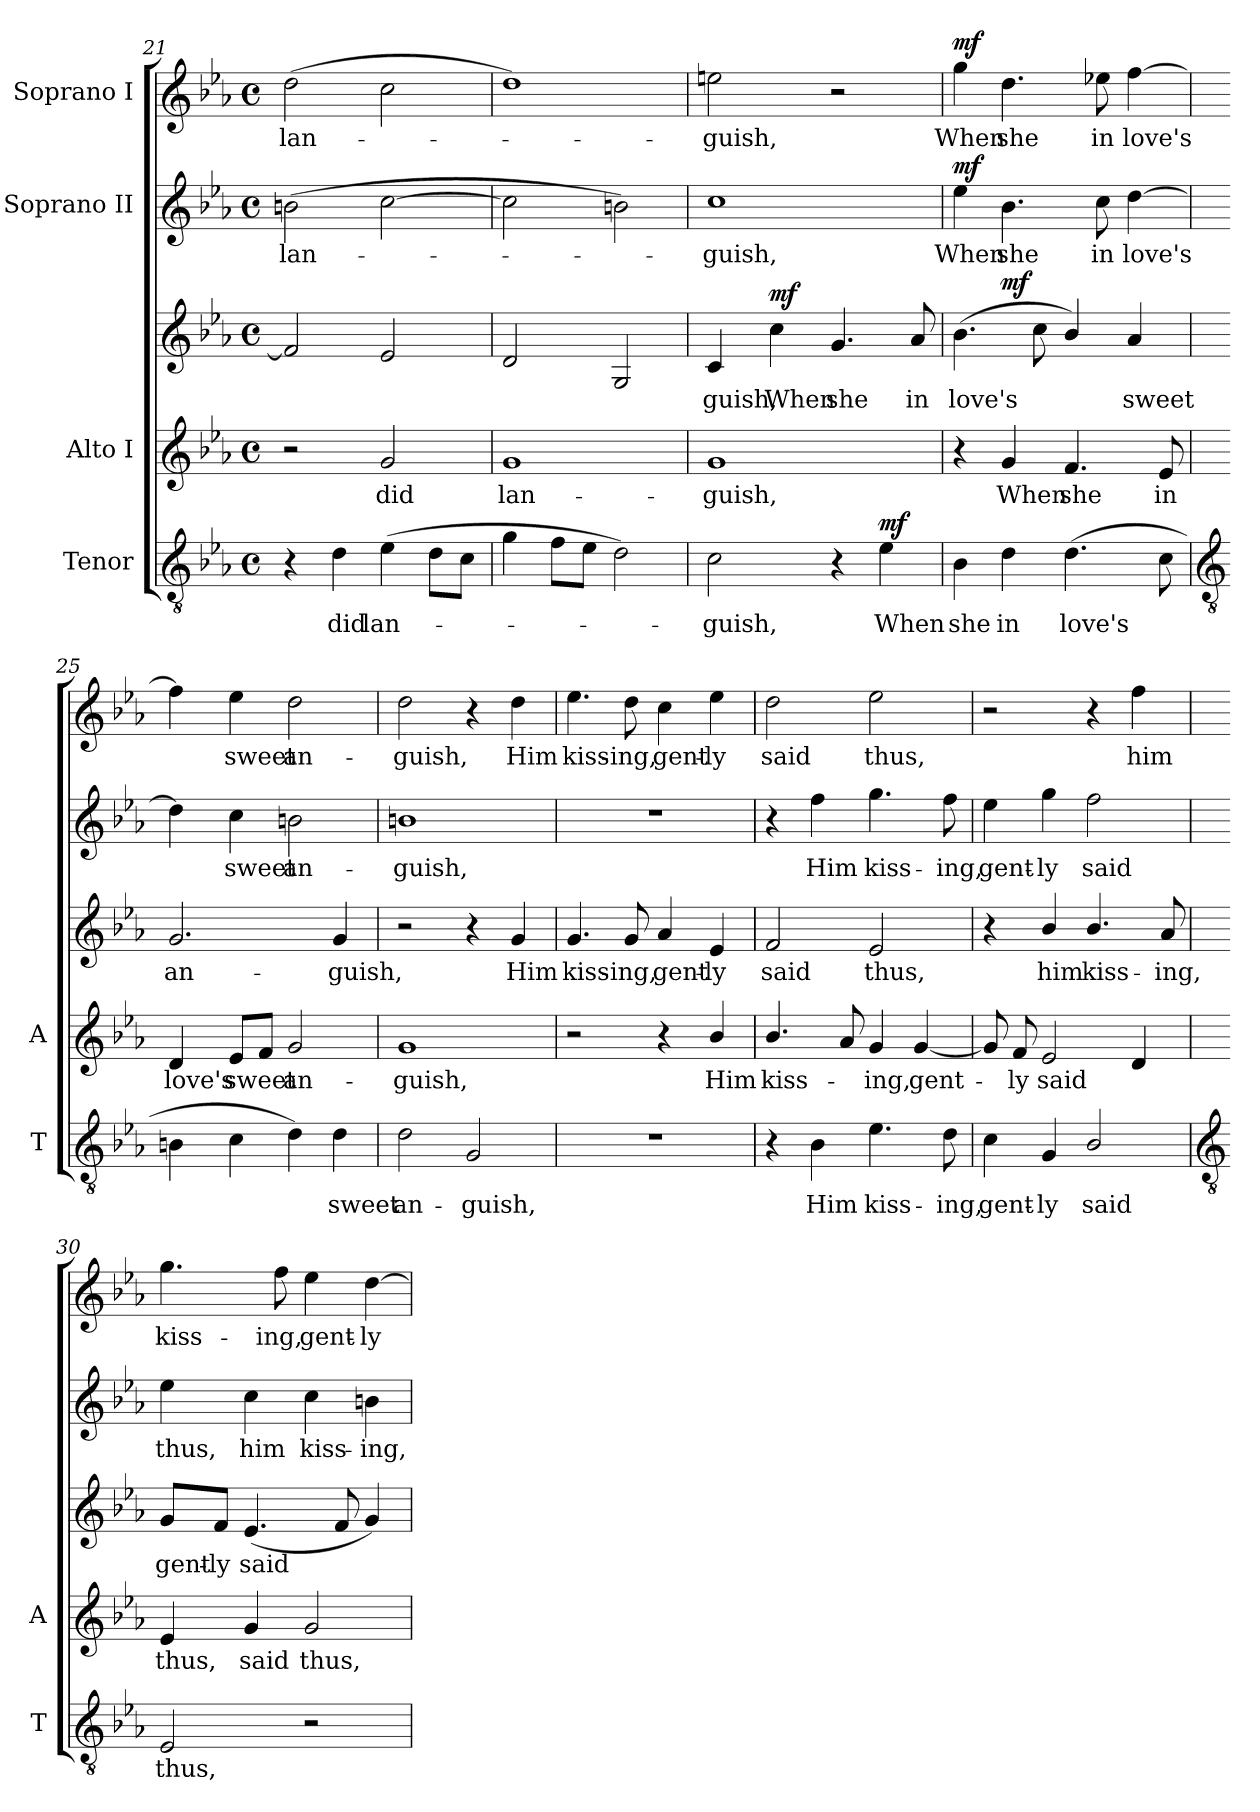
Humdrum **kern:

**kern	**text	**dynam	**kern	**text	**kern	**text	**dynam	**kern	**text	**dynam	**kern	**text	**dynam
*part4	*part4	*part4	*part3	*part3	*part3	*part3	*part3	*part2	*part2	*part2	*part1	*part1	*part1
*staff5	*staff5	*staff5	*staff4	*staff4	*staff3	*staff3	*staff3/4	*staff2	*staff2	*staff2	*staff1	*staff1	*staff1
*I"Tenor	*	*	*I"Alto I	*	*	*	*	*I"Soprano II	*	*	*I"Soprano I	*	*
*I'T	*	*	*I'A	*	*	*	*	*	*	*	*	*	*
*clefGv2	*	*	*clefG2	*	*clefG2	*	*	*clefG2	*	*	*clefG2	*	*
*k[b-e-a-]	*	*	*k[b-e-a-]	*	*k[b-e-a-]	*	*	*k[b-e-a-]	*	*	*k[b-e-a-]	*	*
*E-:	*	*	*E-:	*	*E-:	*	*	*E-:	*	*	*E-:	*	*
*M4/4	*	*	*M4/4	*	*M4/4	*	*	*M4/4	*	*	*M4/4	*	*
*met(c)	*	*	*met(c)	*	*met(c)	*	*	*met(c)	*	*	*met(c)	*	*
=21	=21	=21	=21	=21	=21	=21	=21	=21	=21	=21	=21	=21	=21
!	!	!	!	!	!	!	!	!	!LO:LY:b	!	!	!LO:LY:b	!
4r	.	.	2r	.	2f]	.	.	(>2bn	lan-	.	(>2dd	lan-	.
!	!LO:LY:b	!	!	!	!	!	!	!	!	!	!	!	!
4d	did	.	.	.	.	.	.	.	.	.	.	.	.
!	!LO:LY:b	!	!	!LO:LY:b	!	!	!	!	!	!	!	!	!
(>4e-	lan-	.	2g	did	2e-	.	.	[2cc	.	.	2cc	.	.
8dL	.	.	.	.	.	.	.	.	.	.	.	.	.
8cJ	.	.	.	.	.	.	.	.	.	.	.	.	.
=22	=22	=22	=22	=22	=22	=22	=22	=22	=22	=22	=22	=22	=22
!	!	!	!	!LO:LY:b	!	!	!	!	!	!	!	!	!
4g	.	.	1g	lan-	2d	.	.	2cc]	.	.	1dd)	.	.
8fL	.	.	.	.	.	.	.	.	.	.	.	.	.
8e-J	.	.	.	.	.	.	.	.	.	.	.	.	.
2d)	.	.	.	.	2G	.	.	2bn)	.	.	.	.	.
=23	=23	=23	=23	=23	=23	=23	=23	=23	=23	=23	=23	=23	=23
!	!LO:LY:b	!	!	!LO:LY:b	!	!LO:LY:b	!	!	!LO:LY:b	!	!	!LO:LY:b	!
2c	guish,	.	1g	guish,	4c	-guish,	.	1cc	guish,	.	2een	guish,	.
!	!	!	!	!	!	!LO:LY:b	!LO:DY:b	!	!	!	!	!	!
.	.	.	.	.	4cc	When	mf	.	.	.	.	.	.
!	!	!	!	!	!	!LO:LY:b	!	!	!	!	!	!	!
4r	.	.	.	.	4.g	she	.	.	.	.	2r	.	.
!	!LO:LY:b	!LO:DY:b	!	!	!	!	!	!	!	!	!	!	!
4e-	When	mf	.	.	.	.	.	.	.	.	.	.	.
!	!	!	!	!	!	!LO:LY:b	!	!	!	!	!	!	!
.	.	.	.	.	8a-	in	.	.	.	.	.	.	.
=24	=24	=24	=24	=24	=24	=24	=24	=24	=24	=24	=24	=24	=24
!	!LO:LY:b	!	!	!	!	!LO:LY:b	!	!	!LO:LY:b	!LO:DY:b	!	!LO:LY:b	!LO:DY:b
4B-	she	.	4r	.	(>4.b-	love's	.	4ee-	When	mf	4gg	When	mf
!	!LO:LY:b	!	!	!LO:LY:b	!	!	!LO:DY:b=2	!	!LO:LY:b	!	!	!LO:LY:b	!
4d	in	.	4g	When	.	.	mf	4.b-	she	.	4.dd	she	.
.	.	.	.	.	8cc	.	.	.	.	.	.	.	.
!	!LO:LY:b	!	!	!LO:LY:b	!	!	!	!	!	!	!	!	!
(>4.d	love's	.	4.f	she	4b-/)	.	.	.	.	.	.	.	.
!	!	!	!	!	!	!	!	!	!LO:LY:b	!	!	!LO:LY:b	!
.	.	.	.	.	.	.	.	8cc	in	.	8ee-X	in	.
!	!	!	!	!	!	!LO:LY:b	!	!	!LO:LY:b	!	!	!LO:LY:b	!
.	.	.	.	.	4a-	sweet	.	[4dd	love's	.	[4ff	love's	.
!	!	!	!	!LO:LY:b	!	!	!	!	!	!	!	!	!
8c	.	.	8e-	in	.	.	.	.	.	.	.	.	.
!!LO:LB:g=z
=25	=25	=25	=25	=25	=25	=25	=25	=25	=25	=25	=25	=25	=25
*clefGv2	*	*	*	*	*	*	*	*	*	*	*	*	*
!	!	!	!	!LO:LY:b	!	!LO:LY:b	!	!	!	!	!	!	!
4Bn	.	.	4d	love's	2.g	an-	.	4dd]	.	.	4ff]	.	.
!	!	!	!	!LO:LY:b	!	!	!	!	!LO:LY:b	!	!	!LO:LY:b	!
4c	.	.	8e-L	sweet	.	.	.	4cc	sweet	.	4ee-	sweet	.
.	.	.	8fJ	.	.	.	.	.	.	.	.	.	.
!	!	!	!	!LO:LY:b	!	!	!	!	!LO:LY:b	!	!	!LO:LY:b	!
4d)	.	.	2g	an-	.	.	.	2bn	an-	.	2dd	an-	.
!	!LO:LY:b	!	!	!	!	!LO:LY:b	!	!	!	!	!	!	!
4d	sweet	.	.	.	4g	-guish,	.	.	.	.	.	.	.
=26	=26	=26	=26	=26	=26	=26	=26	=26	=26	=26	=26	=26	=26
!	!LO:LY:b	!	!	!LO:LY:b	!	!	!	!	!LO:LY:b	!	!	!LO:LY:b	!
2d	an-	.	1g	guish,	2r	.	.	1bn	-guish,	.	2dd	-guish,	.
!	!LO:LY:b	!	!	!	!	!	!	!	!	!	!	!	!
2G	-guish,	.	.	.	4r	.	.	.	.	.	4r	.	.
!	!	!	!	!	!	!LO:LY:b	!	!	!	!	!	!LO:LY:b	!
.	.	.	.	.	4g	-Him	.	.	.	.	4dd	Him	.
=27	=27	=27	=27	=27	=27	=27	=27	=27	=27	=27	=27	=27	=27
!	!	!	!	!	!	!LO:LY:b	!	!	!	!	!	!LO:LY:b	!
1r	.	.	2r	.	4.g	kiss-	.	1r	.	.	4.ee-	kiss-	.
!	!	!	!	!	!	!LO:LY:b	!	!	!	!	!	!LO:LY:b	!
.	.	.	.	.	8g	-ing,	.	.	.	.	8dd	-ing,	.
!	!	!	!	!	!	!LO:LY:b	!	!	!	!	!	!LO:LY:b	!
.	.	.	4r	.	4a-	gent-	.	.	.	.	4cc	gent-	.
!	!	!	!	!LO:LY:b	!	!LO:LY:b	!	!	!	!	!	!LO:LY:b	!
.	.	.	4b-/	Him	4e-	-ly	.	.	.	.	4ee-	-ly	.
=28	=28	=28	=28	=28	=28	=28	=28	=28	=28	=28	=28	=28	=28
!	!	!	!	!LO:LY:b	!	!LO:LY:b	!	!	!	!	!	!LO:LY:b	!
4r	.	.	4.b-/	kiss-	2f	said	.	4r	.	.	2dd	said	.
!	!LO:LY:b	!	!	!	!	!	!	!	!LO:LY:b	!	!	!	!
4B-	Him	.	.	.	.	.	.	4ff	Him	.	.	.	.
.	.	.	8a-	.	.	.	.	.	.	.	.	.	.
!	!LO:LY:b	!	!	!LO:LY:b	!	!LO:LY:b	!	!	!LO:LY:b	!	!	!LO:LY:b	!
4.e-	kiss-	.	4g	ing,	2e-	thus,	.	4.gg	kiss-	.	2ee-	thus,	.
!	!	!	!	!LO:LY:b	!	!	!	!	!	!	!	!	!
.	.	.	[4g	gent-	.	.	.	.	.	.	.	.	.
!	!LO:LY:b	!	!	!	!	!	!	!	!LO:LY:b	!	!	!	!
8d	-ing,	.	.	.	.	.	.	8ff	-ing,	.	.	.	.
=29	=29	=29	=29	=29	=29	=29	=29	=29	=29	=29	=29	=29	=29
!	!LO:LY:b	!	!	!	!	!	!	!	!LO:LY:b	!	!	!	!
4c	gent-	.	8g]	.	4r	.	.	4ee-	gent-	.	2r	.	.
!	!	!	!	!LO:LY:b	!	!	!	!	!	!	!	!	!
.	.	.	8f	ly	.	.	.	.	.	.	.	.	.
!	!LO:LY:b	!	!	!LO:LY:b	!	!LO:LY:b	!	!	!LO:LY:b	!	!	!	!
4G	-ly	.	2e-	said	4b-/	him	.	4gg	-ly	.	.	.	.
!	!LO:LY:b	!	!	!	!	!LO:LY:b	!	!	!LO:LY:b	!	!	!	!
2B-/	said	.	.	.	4.b-/	kiss-	.	2ff	said	.	4r	.	.
!	!	!	!	!	!	!	!	!	!	!	!	!LO:LY:b	!
.	.	.	4d	.	.	.	.	.	.	.	4ff	him	.
!	!	!	!	!	!	!LO:LY:b	!	!	!	!	!	!	!
.	.	.	.	.	8a-	-ing,	.	.	.	.	.	.	.
!!LO:LB:g=z
=30	=30	=30	=30	=30	=30	=30	=30	=30	=30	=30	=30	=30	=30
*clefGv2	*	*	*	*	*	*	*	*	*	*	*	*	*
!	!LO:LY:b	!	!	!LO:LY:b	!	!LO:LY:b	!	!	!LO:LY:b	!	!	!LO:LY:b	!
2E-	thus,	.	4e-	thus,	8g/L	gent-	.	4ee-	thus,	.	4.gg	kiss-	.
!	!	!	!	!	!	!LO:LY:b	!	!	!	!	!	!	!
.	.	.	.	.	8f/J	-ly	.	.	.	.	.	.	.
!	!	!	!	!LO:LY:b	!	!LO:LY:b	!	!	!LO:LY:b	!	!	!	!
.	.	.	4g	said	(<4.e-	said	.	4cc	him	.	.	.	.
!	!	!	!	!	!	!	!	!	!	!	!	!LO:LY:b	!
.	.	.	.	.	.	.	.	.	.	.	8ff	-ing,	.
!	!	!	!	!LO:LY:b	!	!	!	!	!LO:LY:b	!	!	!LO:LY:b	!
2r	.	.	2g	thus,	.	.	.	4cc	kiss-	.	4ee-	gent-	.
.	.	.	.	.	8f	.	.	.	.	.	.	.	.
!	!	!	!	!	!	!	!	!	!LO:LY:b	!	!	!LO:LY:b	!
.	.	.	.	.	4g)	.	.	4bn	-ing,	.	[4dd	-ly	.
=	=	=	=	=	=	=	=	=	=	=	=	=	=
*-	*-	*-	*-	*-	*-	*-	*-	*-	*-	*-	*-	*-	*-
